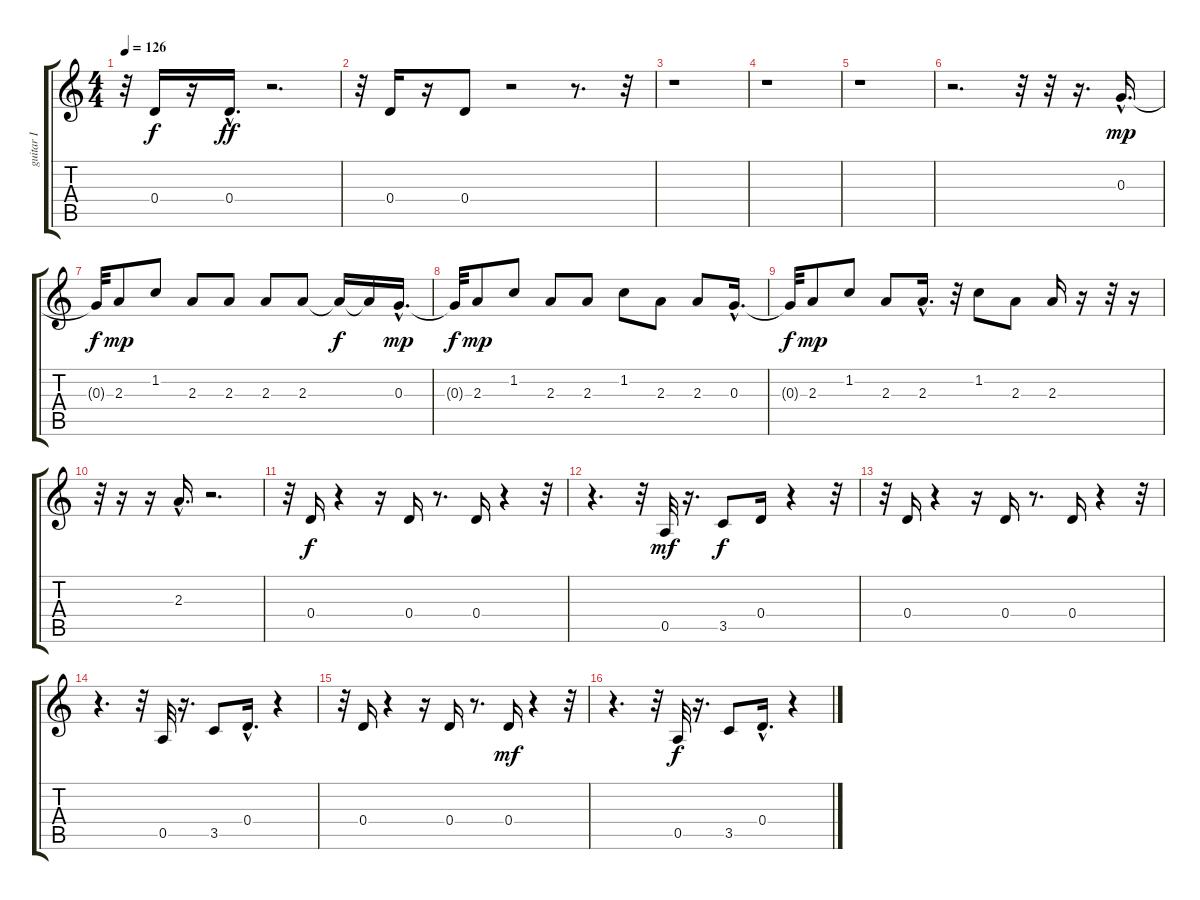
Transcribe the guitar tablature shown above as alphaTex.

\track ("guitar I" "guitar I") {instrument distortionguitar}
\staff {score tabs}
\tuning (E4 B3 G3 D3 A2 E2) {hide}
\ts (4 4)
\tempo 126
\clef g2
\ks c
r.32{dy f} 0.4.16 r.16 0.4{hac}.16{d dy ff} r.2{d} |
r.32 0.4.16 r.16 0.4.8 r.2 r.8{d} r.32 |
r.1 |
r.1 |
r.1 |
r.2{d} r.32 r.32 r.16{d} 0.3{hac}.16{d dy mp} |
0.3{t}.32{dy f} 2.3.8{dy mp} 1.2.8 2.3.8 2.3.8 2.3.8 2.3.8 2.3{t}.16{dy f} 2.3{t}.16 0.3{hac}.16{d dy mp} |
0.3{t}.32{dy f} 2.3.8{dy mp} 1.2.8 2.3.8 2.3.8 1.2.8 2.3.8 2.3.8 0.3{hac}.16{d} |
0.3{t}.32{dy f} 2.3.8{dy mp} 1.2.8 2.3.8 2.3{hac}.16{d} r.32 1.2.8 2.3.8 2.3.16 r.16 r.32 r.16 |
r.32 r.16 r.16 2.3{hac}.16{d} r.2{d} |
r.32 0.4.16{dy f} r.4 r.16 0.4.16 r.8{d} 0.4.16 r.4 r.32 |
r.4{d} r.32 0.5.32{dy mf} r.16{d} 3.5.8{dy f} 0.4.16 r.4 r.32 |
r.32 0.4.16 r.4 r.16 0.4.16 r.8{d} 0.4.16 r.4 r.32 |
r.4{d} r.32 0.5.32 r.16{d} 3.5.8 0.4{hac}.16{d} r.4 |
r.32 0.4.16 r.4 r.16 0.4.16 r.8{d} 0.4.16{dy mf} r.4 r.32 |
r.4{d} r.32 0.5.32{dy f} r.16{d} 3.5.8 0.4{hac}.16{d} r.4
